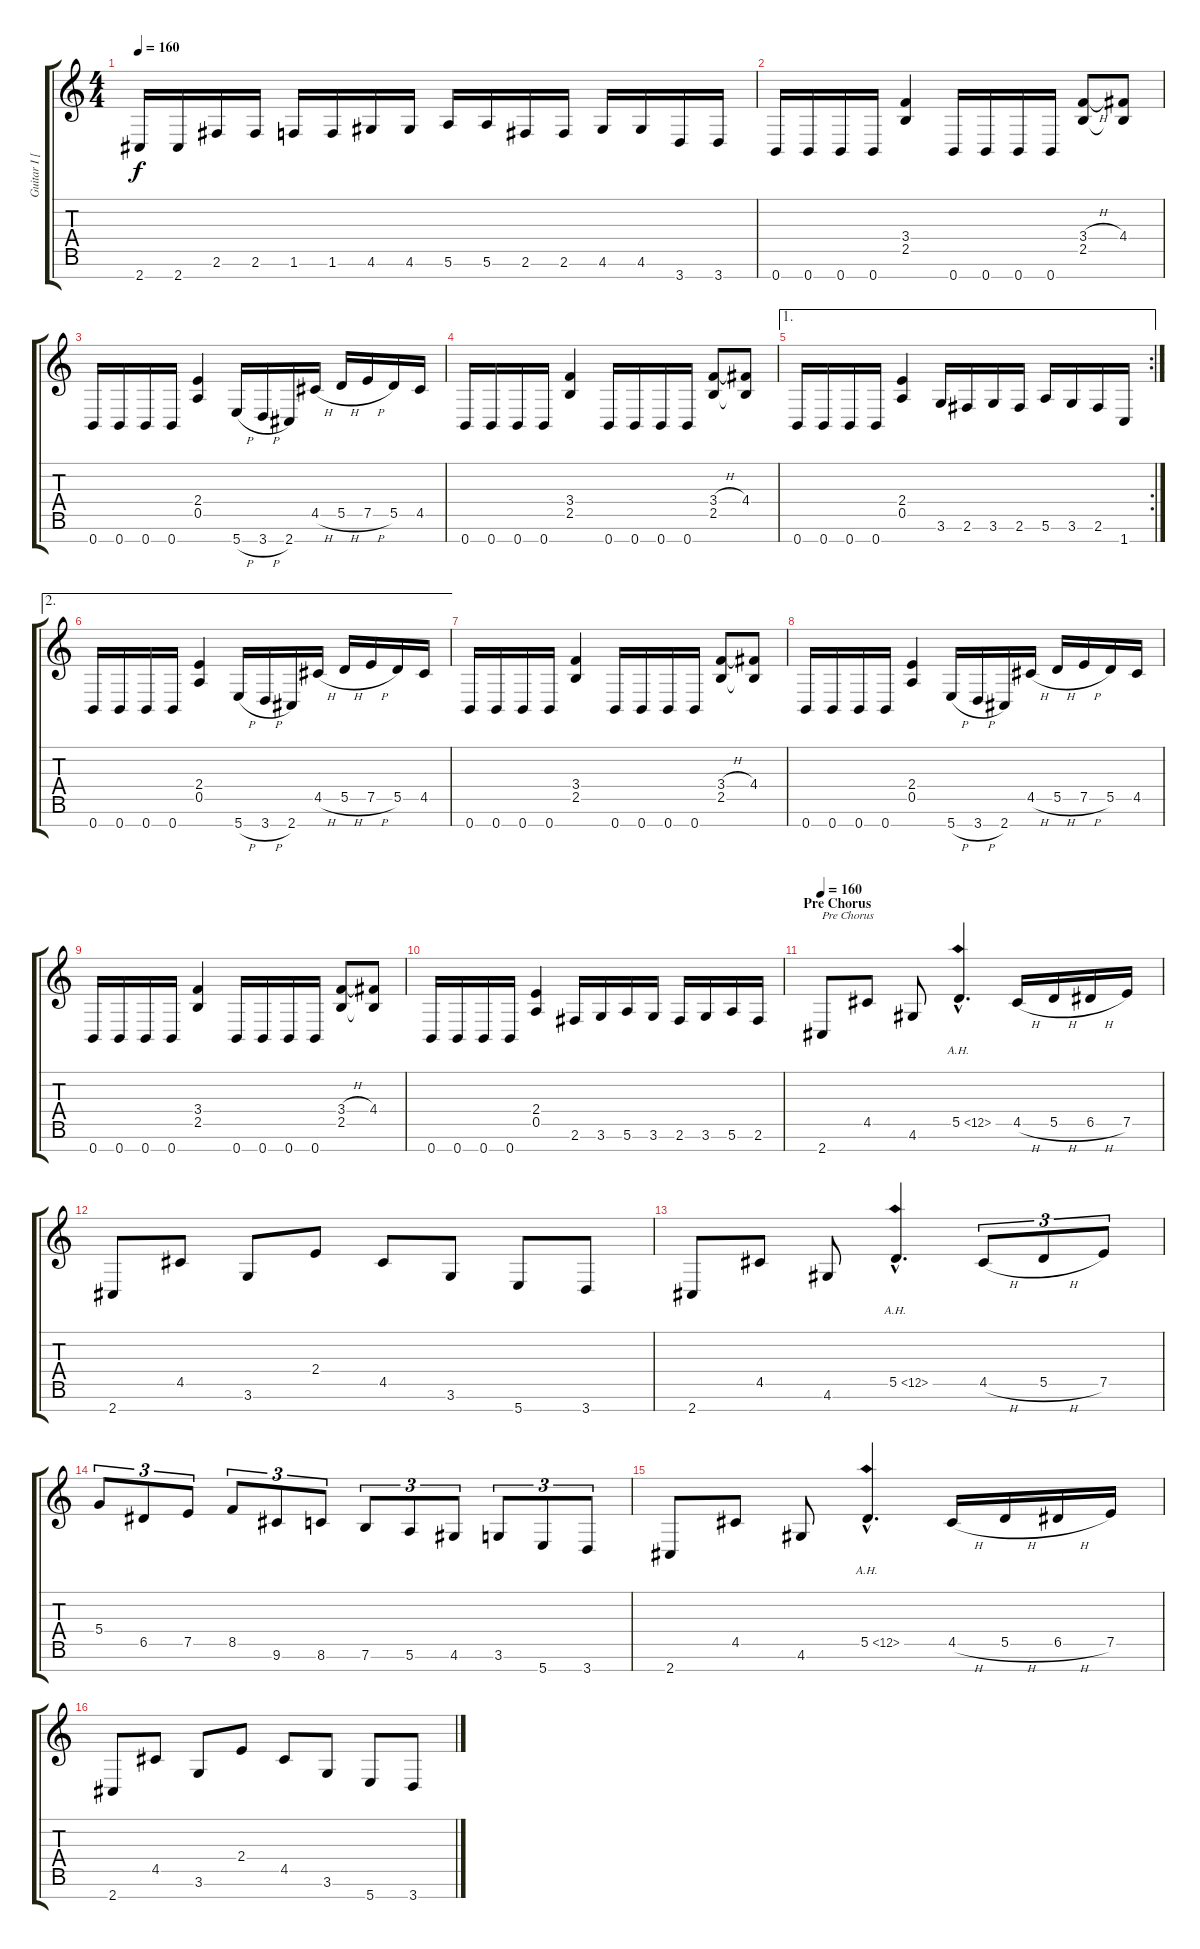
\track ("Guitar I [Insahn]" "Guitar I [") {instrument distortionguitar}
\staff {score tabs}
\tuning (E4 B3 G3 D3 A2 E2 B1) {hide}
\ts (4 4)
\tempo 160
\clef g2
\ks c
2.7.16{dy f} 2.7.16 2.6.16 2.6.16 1.6.16 1.6.16 4.6.16 4.6.16 5.6.16 5.6.16 2.6.16 2.6.16 4.6.16 4.6.16 3.7.16 3.7.16 |
0.7.16 0.7.16 0.7.16 0.7.16 (3.4 2.5).4 0.7.16 0.7.16 0.7.16 0.7.16 (3.4{h} 2.5).8 (4.4 2.5{t}).8 |
0.7.16 0.7.16 0.7.16 0.7.16 (2.4 0.5).4 5.7{h}.16 3.7{h}.16 2.7.16 4.5{h}.16 5.5{h}.16 7.5{h}.16 5.5.16 4.5.16 |
0.7.16 0.7.16 0.7.16 0.7.16 (3.4 2.5).4 0.7.16 0.7.16 0.7.16 0.7.16 (3.4{h} 2.5).8 (4.4 2.5{t}).8 |
\ae 1
\rc 2
0.7.16 0.7.16 0.7.16 0.7.16 (2.4 0.5).4 3.6.16 2.6.16 3.6.16 2.6.16 5.6.16 3.6.16 2.6.16 1.7.16 |
\ae 2
0.7.16 0.7.16 0.7.16 0.7.16 (2.4 0.5).4 5.7{h}.16 3.7{h}.16 2.7.16 4.5{h}.16 5.5{h}.16 7.5{h}.16 5.5.16 4.5.16 |
0.7.16 0.7.16 0.7.16 0.7.16 (3.4 2.5).4 0.7.16 0.7.16 0.7.16 0.7.16 (3.4{h} 2.5).8 (4.4 2.5{t}).8 |
0.7.16 0.7.16 0.7.16 0.7.16 (2.4 0.5).4 5.7{h}.16 3.7{h}.16 2.7.16 4.5{h}.16 5.5{h}.16 7.5{h}.16 5.5.16 4.5.16 |
0.7.16 0.7.16 0.7.16 0.7.16 (3.4 2.5).4 0.7.16 0.7.16 0.7.16 0.7.16 (3.4{h} 2.5).8 (4.4 2.5{t}).8 |
0.7.16 0.7.16 0.7.16 0.7.16 (2.4 0.5).4 2.6.16 3.6.16 5.6.16 3.6.16 2.6.16 3.6.16 5.6.16 2.6.16 |
\section ("" "Pre Chorus")
\tempo 160
2.7.8{txt "Pre Chorus"} 4.5.8 4.6.8 5.5{ah 7 hac}.4{d} 4.5{h}.16 5.5{h}.16 6.5{h}.16 7.5.16 |
2.7.8 4.5.8 3.6.8 2.4.8 4.5.8 3.6.8 5.7.8 3.7.8 |
2.7.8 4.5.8 4.6.8 5.5{ah 7 hac}.4{d} 4.5{h}.8{tu (3 2)} 5.5{h}.8{tu (3 2)} 7.5.8{tu (3 2)} |
5.4.8{tu (3 2)} 6.5.8{tu (3 2)} 7.5.8{tu (3 2)} 8.5.8{tu (3 2)} 9.6.8{tu (3 2)} 8.6.8{tu (3 2)} 7.6.8{tu (3 2)} 5.6.8{tu (3 2)} 4.6.8{tu (3 2)} 3.6.8{tu (3 2)} 5.7.8{tu (3 2)} 3.7.8{tu (3 2)} |
2.7.8 4.5.8 4.6.8 5.5{ah 7 hac}.4{d} 4.5{h}.16 5.5{h}.16 6.5{h}.16 7.5.16 |
2.7.8 4.5.8 3.6.8 2.4.8 4.5.8 3.6.8 5.7.8 3.7.8
